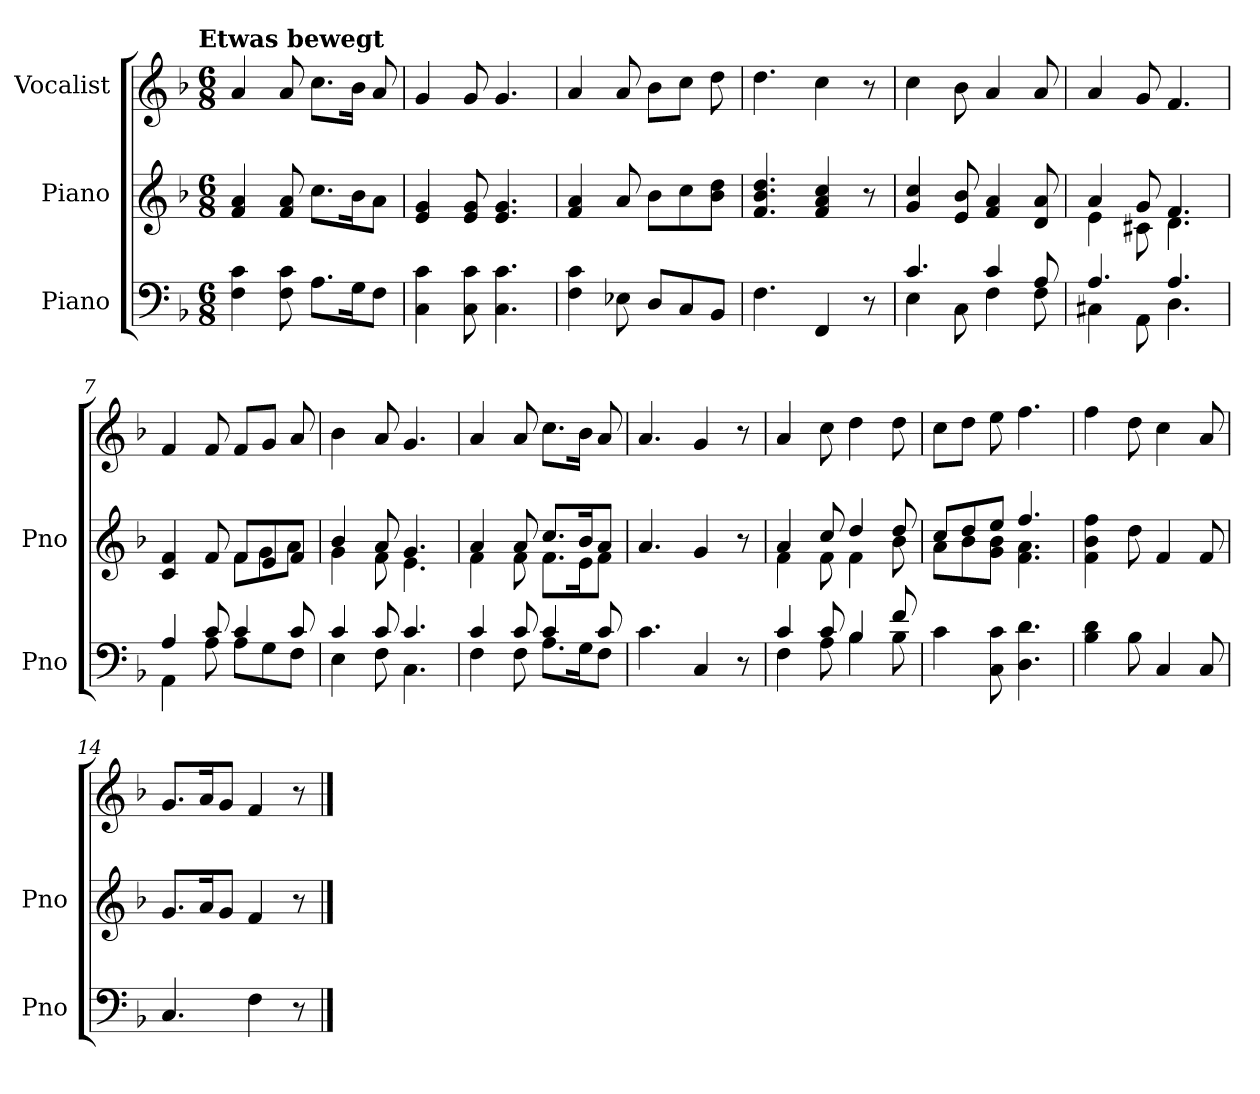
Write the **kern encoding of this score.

**kern	**kern	**kern
*part3	*part2	*part1
*staff3	*staff2	*staff1
*I"Piano	*I"Piano	*I"Vocalist
*I'Pno	*I'Pno	*
*clefF4	*clefG2	*clefG2
*k[b-]	*k[b-]	*k[b-]
*F:	*F:	*F:
!!LO:TX:omd:t=Etwas bewegt
*M6/8	*M6/8	*M6/8
*MM104	*MM104	*MM104
=1	=1	=1
4F 4c	4f 4a	4a
8F 8c	8f 8a	8a
8.AL	8.ccL	8.ccL
16GK	16b-K	16b-Jk
8FJ	8aJ	8a
=2	=2	=2
4C 4c	4e 4g	4g
8C 8c	8e 8g	8g
4.C 4.c	4.e 4.g	4.g
=3	=3	=3
4F 4c	4f 4a	4a
8E-X	8a	8a
8DL	8b-L	8b-L
8C	8cc	8ccJ
8BB-J	8b- 8ddJ	8dd
=4	=4	=4
4.F	4.f 4.b- 4.dd	4.dd
4FF	4f 4a 4cc	4cc
8r	8r	8r
=5	=5	=5
*^	*	*
4.c	4E	4g 4cc	4cc
.	8C	8e 8b-	8b-
4c	4F	4f 4a	4a
8A	8F	8d 8a	8a
=6	=6	=6	=6
*	*	*^	*
4.A	4C#X	4a	4e	4a
.	8AA	8g	8c#X	8g
4.A	4.D	4.f	4.d	4.f
=7	=7	=7	=7	=7
4A	4AA	4c 4f	4.ryy	4f
8c	8A	8f	.	8f
4c	8AL	8fL	8fL	8fL
.	8G	8e	8g	8gJ
8c	8FJ	8fJ	8aJ	8a
=8	=8	=8	=8	=8
4c	4E	4b-	4g	4b-
8c	8F	8a	8f	8a
4.c	4.C	4.g	4.e	4.g
=9	=9	=9	=9	=9
4c	4F	4a	4f	4a
8c	8F	8a	8f	8a
4c	8.AL	8.ccL	8.fL	8.ccL
.	16GK	16b-K	16eK	16b-Jk
8c	8FJ	8aJ	8fJ	8a
*v	*v	*	*	*
*	*v	*v	*
=10	=10	=10
4.c	4.a	4.a
4C	4g	4g
8r	8r	8r
=11	=11	=11
*^	*^	*
4c	4F	4a	4f	4a
8c	8A	8cc	8f	8cc
4B-	4B-	4dd	4f	4dd
8f	8B-	8dd	8b-	8dd
*v	*v	*	*	*
=12	=12	=12	=12
4c	8ccL	8aL	8ccL
.	8dd	8b-	8ddJ
8C 8c	8eeJ	8g 8b-J	8ee
4.D 4.d	4.ff	4.f 4.a	4.ff
*	*v	*v	*
=13	=13	=13
4B- 4d	4f 4b- 4ff	4ff
8B-	8dd	8dd
4C	4f	4cc
8C	8f	8a
=14	=14	=14
4.C	8.gL	8.gL
.	16aK	16aK
.	8gJ	8gJ
4F	4f	4f
8r	8r	8r
==	==	==
*-	*-	*-
